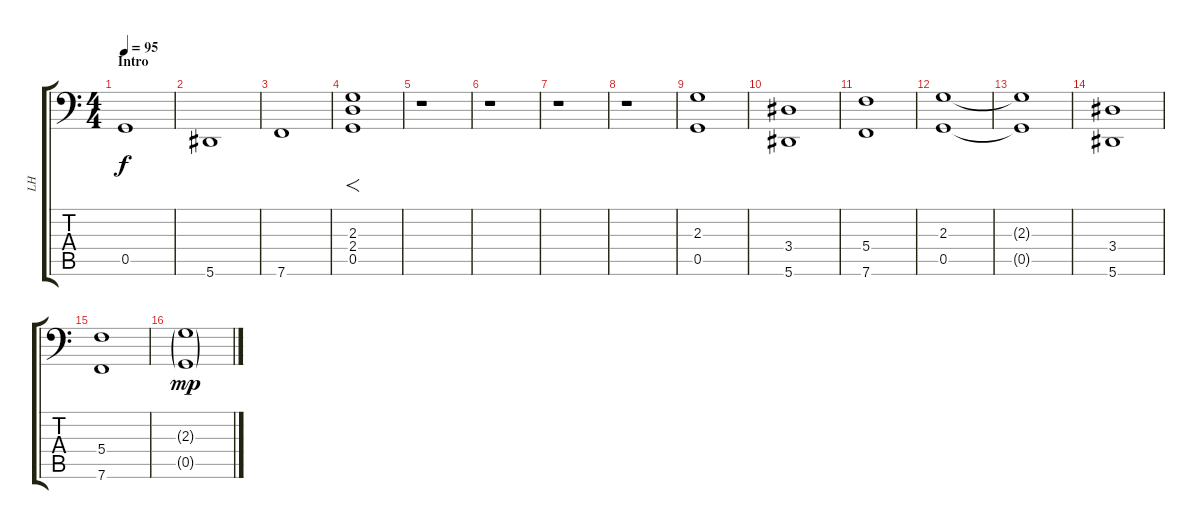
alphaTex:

\track ("LH" "LH") {instrument stringensemble1}
\staff {score tabs}
\tuning (D4 A3 F3 C3 G2 Bb1) {hide}
\ts (4 4)
\section ("" "Intro")
\tempo 95
\clef f4
\ks c
0.5.1{dy f volume 9 instrument stringensemble1} |
5.6.1 |
7.6.1 |
(2.3 2.4 0.5).1{f volume 11} |
r.1 |
r.1 |
r.1 |
r.1 |
(2.3 0.5).1{volume 8 instrument stringensemble1} |
(3.4 5.6).1 |
(5.4 7.6).1 |
(2.3 0.5).1 |
(2.3{t} 0.5{t}).1{volume 8 instrument stringensemble1} |
(3.4 5.6).1 |
(5.4 7.6).1 |
(2.3{g} 0.5{g}).1{dy mp}
